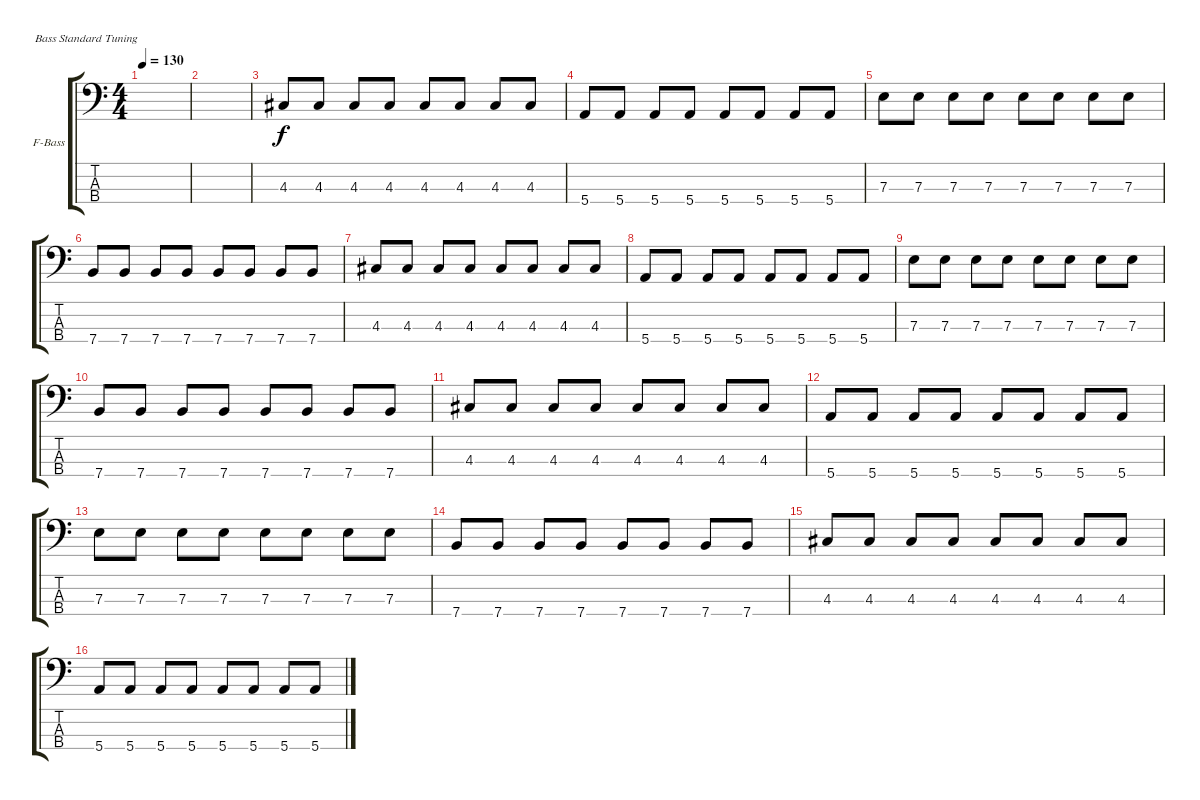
\defaultSystemsLayout 4
\bracketExtendMode groupsimilarinstruments
\firstSystemTrackNameOrientation horizontal
\otherSystemsTrackNameOrientation horizontal
\track ("Bass" "F-Bass") {instrument fretlessbass}
\staff {score tabs}
\tuning (G2 D2 A1 E1)
\ts (4 4)
\tempo 130
\clef f4
\ks c
|
|
4.3.8 4.3.8 4.3.8 4.3.8 4.3.8 4.3.8 4.3.8 4.3.8 |
5.4.8 5.4.8 5.4.8 5.4.8 5.4.8 5.4.8 5.4.8 5.4.8 |
7.3.8 7.3.8 7.3.8 7.3.8 7.3.8 7.3.8 7.3.8 7.3.8 |
7.4.8 7.4.8 7.4.8 7.4.8 7.4.8 7.4.8 7.4.8 7.4.8 |
4.3.8 4.3.8 4.3.8 4.3.8 4.3.8 4.3.8 4.3.8 4.3.8 |
5.4.8 5.4.8 5.4.8 5.4.8 5.4.8 5.4.8 5.4.8 5.4.8 |
7.3.8 7.3.8 7.3.8 7.3.8 7.3.8 7.3.8 7.3.8 7.3.8 |
7.4.8 7.4.8 7.4.8 7.4.8 7.4.8 7.4.8 7.4.8 7.4.8 |
4.3.8 4.3.8 4.3.8 4.3.8 4.3.8 4.3.8 4.3.8 4.3.8 |
5.4.8 5.4.8 5.4.8 5.4.8 5.4.8 5.4.8 5.4.8 5.4.8 |
7.3.8 7.3.8 7.3.8 7.3.8 7.3.8 7.3.8 7.3.8 7.3.8 |
7.4.8 7.4.8 7.4.8 7.4.8 7.4.8 7.4.8 7.4.8 7.4.8 |
4.3.8 4.3.8 4.3.8 4.3.8 4.3.8 4.3.8 4.3.8 4.3.8 |
5.4.8 5.4.8 5.4.8 5.4.8 5.4.8 5.4.8 5.4.8 5.4.8
